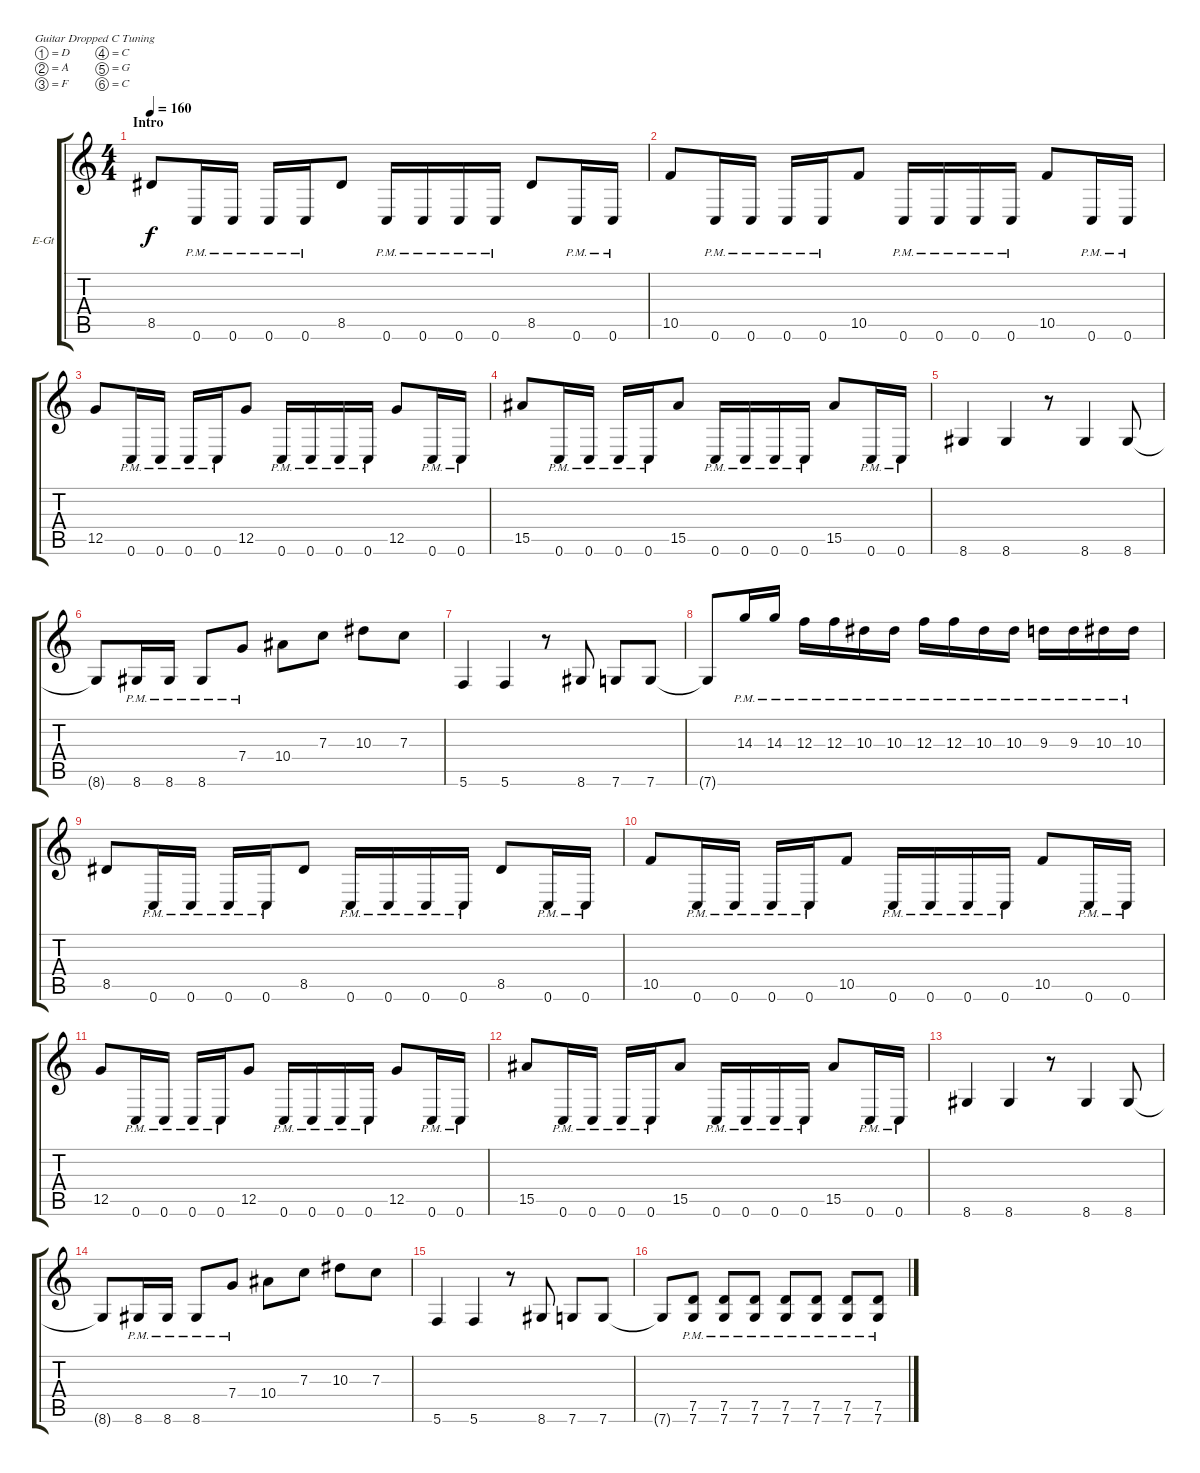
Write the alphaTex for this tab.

\defaultSystemsLayout 4
\bracketExtendMode groupsimilarinstruments
\firstSystemTrackNameOrientation horizontal
\otherSystemsTrackNameOrientation horizontal
\track ("Guitar 2" "E-Gt") {instrument distortionguitar}
\staff {score tabs}
\tuning (D4 A3 F3 C3 G2 C2)
\ts (4 4)
\section ("" "Intro")
\tempo 160
\clef g2
\ks c
8.5.8{dy f instrument distortionguitar} 0.6{pm}.16 0.6{pm}.16 0.6{pm}.16 0.6{pm}.16 8.5.8 0.6{pm}.16 0.6{pm}.16 0.6{pm}.16 0.6{pm}.16 8.5.8 0.6{pm}.16 0.6{pm}.16 |
10.5.8 0.6{pm}.16 0.6{pm}.16 0.6{pm}.16 0.6{pm}.16 10.5.8 0.6{pm}.16 0.6{pm}.16 0.6{pm}.16 0.6{pm}.16 10.5.8 0.6{pm}.16 0.6{pm}.16 |
12.5.8 0.6{pm}.16 0.6{pm}.16 0.6{pm}.16 0.6{pm}.16 12.5.8 0.6{pm}.16 0.6{pm}.16 0.6{pm}.16 0.6{pm}.16 12.5.8 0.6{pm}.16 0.6{pm}.16 |
15.5.8 0.6{pm}.16 0.6{pm}.16 0.6{pm}.16 0.6{pm}.16 15.5.8 0.6{pm}.16 0.6{pm}.16 0.6{pm}.16 0.6{pm}.16 15.5.8 0.6{pm}.16 0.6{pm}.16 |
8.6.4 8.6.4 r.8 8.6.4 8.6.8 |
8.6{t}.8 8.6{pm}.16 8.6{pm}.16 8.6{pm}.8 7.4{pm}.8 10.4.8 7.3.8 10.3.8 7.3.8 |
5.6.4 5.6.4 r.8 8.6.8 7.6.8 7.6.8 |
7.6{t}.8 14.3{pm}.16 14.3{pm}.16 12.3{pm}.16 12.3{pm}.16 10.3{pm}.16 10.3{pm}.16 12.3{pm}.16 12.3{pm}.16 10.3{pm}.16 10.3{pm}.16 9.3{pm}.16 9.3{pm}.16 10.3{pm}.16 10.3{pm}.16 |
8.5.8 0.6{pm}.16 0.6{pm}.16 0.6{pm}.16 0.6{pm}.16 8.5.8 0.6{pm}.16 0.6{pm}.16 0.6{pm}.16 0.6{pm}.16 8.5.8 0.6{pm}.16 0.6{pm}.16 |
10.5.8 0.6{pm}.16 0.6{pm}.16 0.6{pm}.16 0.6{pm}.16 10.5.8 0.6{pm}.16 0.6{pm}.16 0.6{pm}.16 0.6{pm}.16 10.5.8 0.6{pm}.16 0.6{pm}.16 |
12.5.8 0.6{pm}.16 0.6{pm}.16 0.6{pm}.16 0.6{pm}.16 12.5.8 0.6{pm}.16 0.6{pm}.16 0.6{pm}.16 0.6{pm}.16 12.5.8 0.6{pm}.16 0.6{pm}.16 |
15.5.8 0.6{pm}.16 0.6{pm}.16 0.6{pm}.16 0.6{pm}.16 15.5.8 0.6{pm}.16 0.6{pm}.16 0.6{pm}.16 0.6{pm}.16 15.5.8 0.6{pm}.16 0.6{pm}.16 |
8.6.4 8.6.4 r.8 8.6.4 8.6.8 |
8.6{t}.8 8.6{pm}.16 8.6{pm}.16 8.6{pm}.8 7.4{pm}.8 10.4.8 7.3.8 10.3.8 7.3.8 |
5.6.4 5.6.4 r.8 8.6.8 7.6.8 7.6.8 |
7.6{t}.8 (7.6{pm} 7.5{pm}).8 (7.6{pm} 7.5{pm}).8 (7.6{pm} 7.5{pm}).8 (7.6{pm} 7.5{pm}).8 (7.6{pm} 7.5{pm}).8 (7.6{pm} 7.5{pm}).8 (7.6{pm} 7.5{pm}).8
